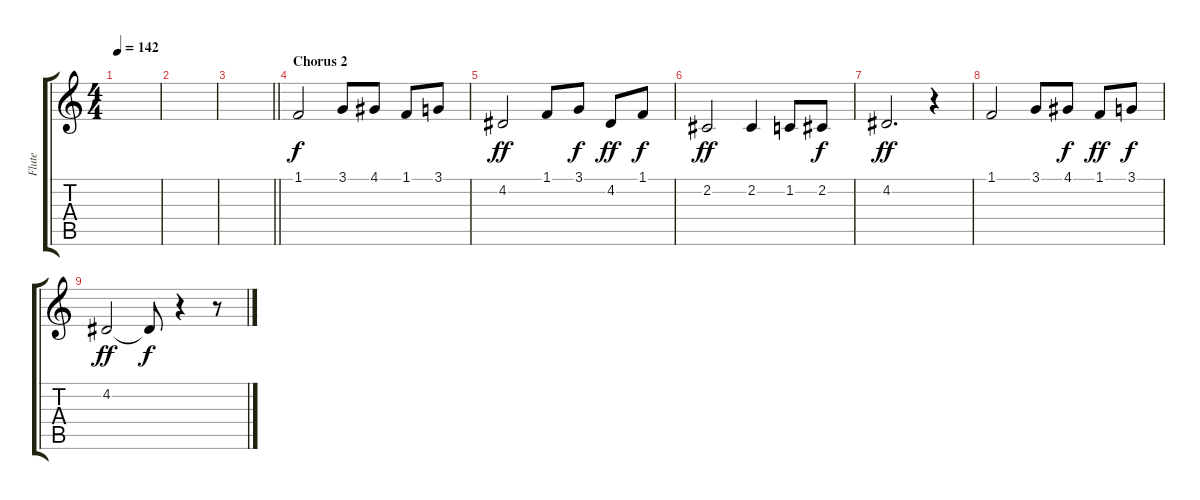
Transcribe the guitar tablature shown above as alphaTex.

\track ("Flute" "Flute") {instrument flute}
\staff {score tabs}
\tuning (E4 B3 G3 D3 A2 E2) {hide}
\ts (4 4)
\tempo 142
\clef g2
\ks c
|
|
\barLineRight lightlight
|
\section ("" "Chorus 2")
1.1.2{instrument flute} 3.1.8 4.1.8 1.1.8 3.1.8 |
4.2.2{dy ff} 1.1.8 3.1.8{dy f} 4.2.8{dy ff} 1.1.8{dy f} |
2.2.2{dy ff} 2.2.4 1.2.8 2.2.8{dy f} |
4.2.2{d dy ff volume 12} r.4 |
1.1.2{volume 11} 3.1.8 4.1.8{dy f} 1.1.8{dy ff} 3.1.8{dy f} |
4.2.2{dy ff} 4.2{t}.8{dy f} r.4 r.8
